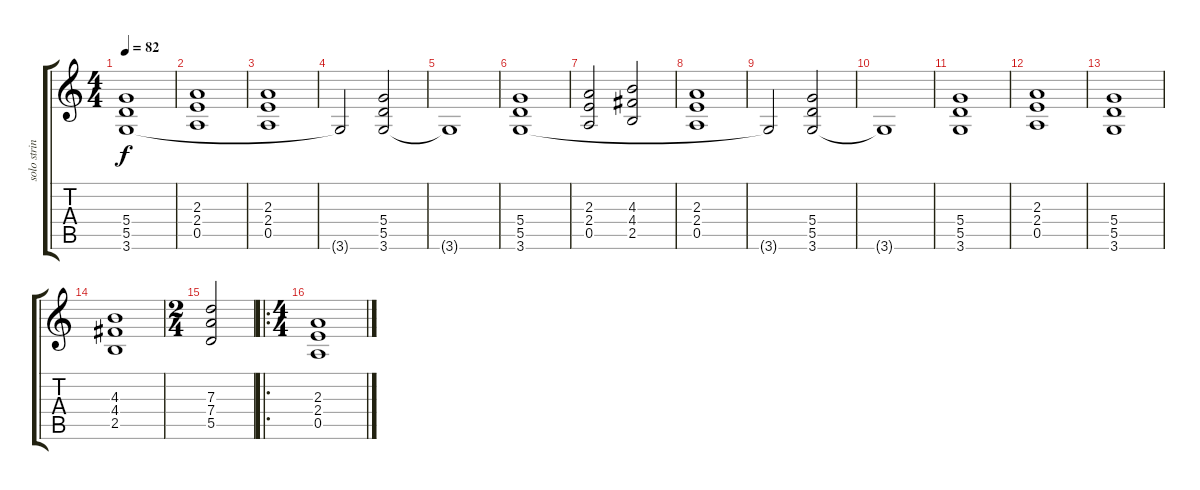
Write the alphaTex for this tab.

\track ("solo string ens." "solo strin") {instrument distortionguitar}
\staff {score tabs}
\tuning (E4 B3 G3 D3 A2 E2) {hide}
\ts (4 4)
\tempo 82
\clef g2
\ks c
(5.4 5.5 3.6).1{dy f} |
(2.3 2.4 0.5).1 |
(2.3 2.4 0.5).1 |
3.6{t}.2 (5.4 5.5 3.6).2 |
3.6{t}.1 |
(5.4 5.5 3.6).1 |
(2.3 2.4 0.5).2 (4.3 4.4 2.5).2 |
(2.3 2.4 0.5).1 |
3.6{t}.2 (5.4 5.5 3.6).2 |
3.6{t}.1 |
(5.4 5.5 3.6).1 |
(2.3 2.4 0.5).1 |
(5.4 5.5 3.6).1 |
(4.3 4.4 2.5).1 |
\ts (2 4)
(7.3 7.4 5.5).2 |
\ro
\ts (4 4)
(2.3 2.4 0.5).1
